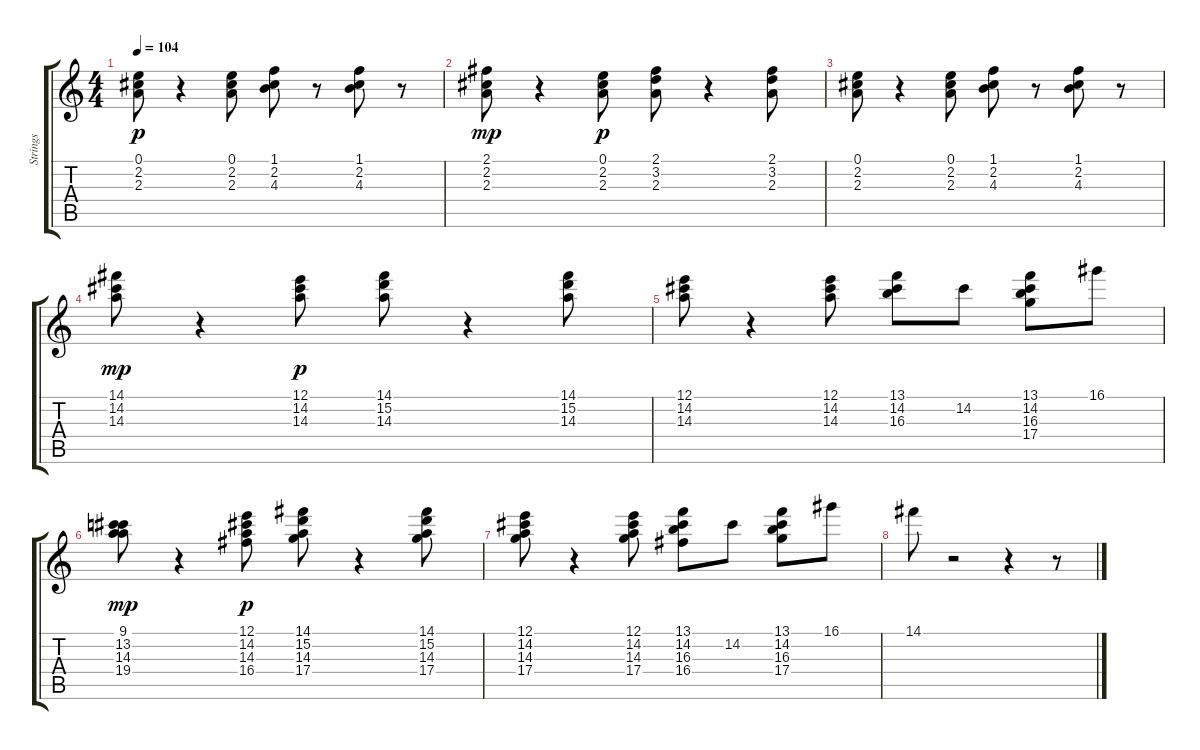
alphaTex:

\track ("Strings" "Strings") {instrument acousticguitarnylon}
\staff {score tabs}
\tuning (E4 B3 G3 D3 A2 E2) {hide}
\ts (4 4)
\tempo 104
\clef g2
\ks c
(0.1 2.2 2.3).8{dy p} r.4 (0.1 2.2 2.3).8 (1.1 2.2 4.3).8 r.8 (1.1 2.2 4.3).8 r.8 |
(2.1 2.2 2.3).8{dy mp} r.4 (0.1 2.2 2.3).8{dy p} (2.1 3.2 2.3).8 r.4 (2.1 3.2 2.3).8 |
(0.1 2.2 2.3).8 r.4 (0.1 2.2 2.3).8 (1.1 2.2 4.3).8 r.8 (1.1 2.2 4.3).8 r.8 |
(14.1 14.2 14.3).8{dy mp} r.4 (12.1 14.2 14.3).8{dy p} (14.1 15.2 14.3).8 r.4 (14.1 15.2 14.3).8 |
(12.1 14.2 14.3).8 r.4 (12.1 14.2 14.3).8 (13.1 14.2 16.3).8 14.2.8 (13.1 14.2 16.3 17.4).8 16.1.8 |
(9.1 13.2 14.3 19.4).8{dy mp} r.4 (12.1 14.2 14.3 16.4).8{dy p} (14.1 15.2 14.3 17.4).8 r.4 (14.1 15.2 14.3 17.4).8 |
(12.1 14.2 14.3 17.4).8 r.4 (12.1 14.2 14.3 17.4).8 (13.1 14.2 16.3 16.4).8 14.2.8 (13.1 14.2 16.3 17.4).8 16.1.8 |
14.1.8 r.2 r.4 r.8
